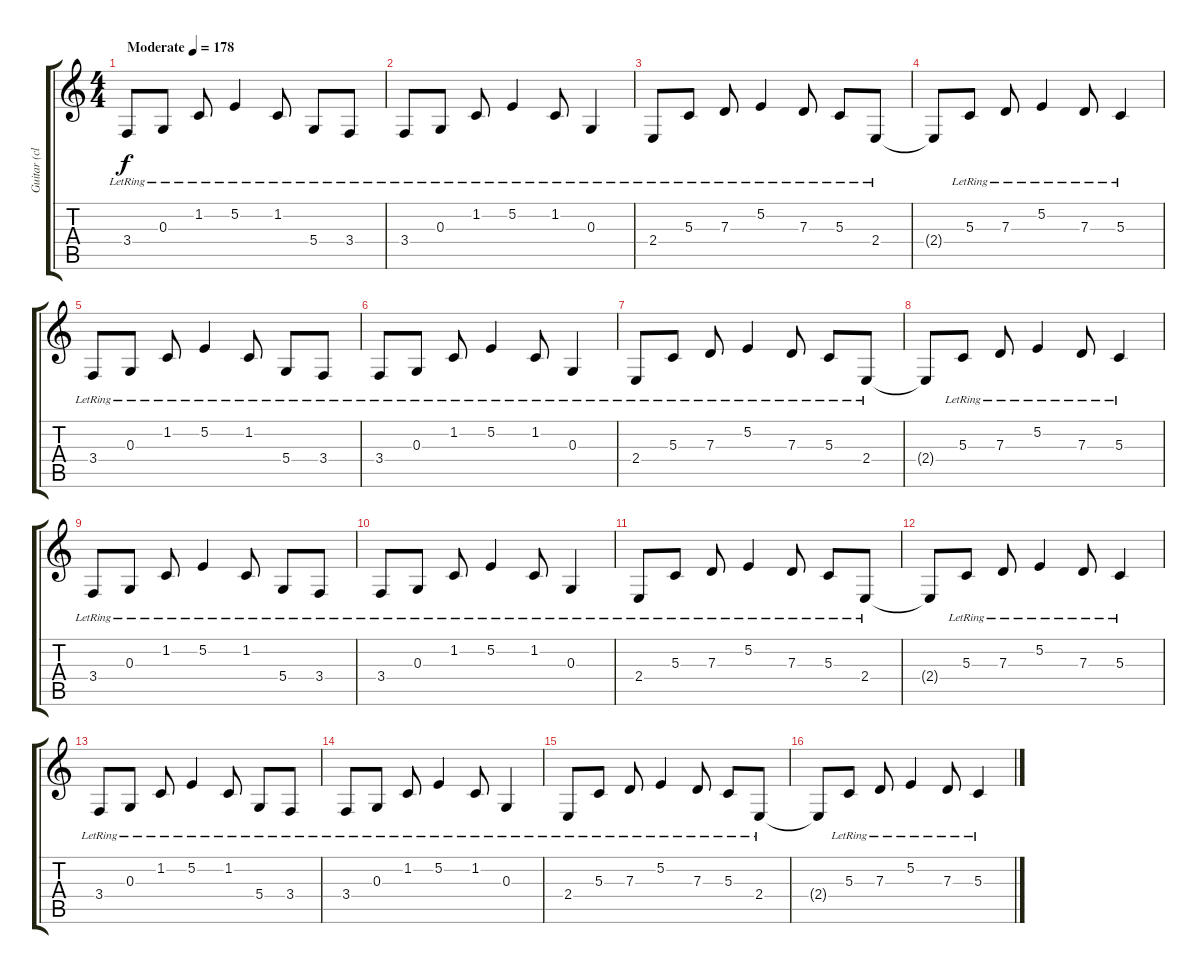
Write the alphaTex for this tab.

\track ("Guitar (clean) L" "Guitar (cl") {instrument sitar}
\staff {score tabs}
\tuning (E4 B3 G3 D3 A2 D2) {hide}
\ts (4 4)
\tempo (178 "Moderate")
\clef g2
\ks c
3.4{lr}.8{dy f volume 6 instrument sitar} 0.3{lr}.8 1.2{lr}.8 5.2{lr}.4 1.2{lr}.8 5.4{lr}.8 3.4{lr}.8 |
3.4{lr}.8 0.3{lr}.8 1.2{lr}.8 5.2{lr}.4 1.2{lr}.8 0.3{lr}.4 |
2.4{lr}.8{volume 10} 5.3{lr}.8 7.3{lr}.8 5.2{lr}.4 7.3{lr}.8 5.3{lr}.8 2.4{lr}.8 |
2.4{t}.8 5.3{lr}.8 7.3{lr}.8 5.2{lr}.4 7.3{lr}.8 5.3{lr}.4 |
3.4{lr}.8 0.3{lr}.8 1.2{lr}.8 5.2{lr}.4 1.2{lr}.8 5.4{lr}.8 3.4{lr}.8 |
3.4{lr}.8 0.3{lr}.8 1.2{lr}.8 5.2{lr}.4 1.2{lr}.8 0.3{lr}.4 |
2.4{lr}.8 5.3{lr}.8 7.3{lr}.8 5.2{lr}.4 7.3{lr}.8 5.3{lr}.8 2.4{lr}.8 |
2.4{t}.8 5.3{lr}.8 7.3{lr}.8 5.2{lr}.4 7.3{lr}.8 5.3{lr}.4 |
3.4{lr}.8 0.3{lr}.8 1.2{lr}.8 5.2{lr}.4 1.2{lr}.8 5.4{lr}.8 3.4{lr}.8 |
3.4{lr}.8 0.3{lr}.8 1.2{lr}.8 5.2{lr}.4 1.2{lr}.8 0.3{lr}.4 |
2.4{lr}.8 5.3{lr}.8 7.3{lr}.8 5.2{lr}.4 7.3{lr}.8 5.3{lr}.8 2.4{lr}.8 |
2.4{t}.8 5.3{lr}.8 7.3{lr}.8 5.2{lr}.4 7.3{lr}.8 5.3{lr}.4 |
3.4{lr}.8 0.3{lr}.8 1.2{lr}.8 5.2{lr}.4 1.2{lr}.8 5.4{lr}.8 3.4{lr}.8 |
3.4{lr}.8 0.3{lr}.8 1.2{lr}.8 5.2{lr}.4 1.2{lr}.8 0.3{lr}.4 |
2.4{lr}.8 5.3{lr}.8 7.3{lr}.8 5.2{lr}.4 7.3{lr}.8 5.3{lr}.8 2.4{lr}.8 |
2.4{t}.8 5.3{lr}.8 7.3{lr}.8 5.2{lr}.4 7.3{lr}.8 5.3{lr}.4
